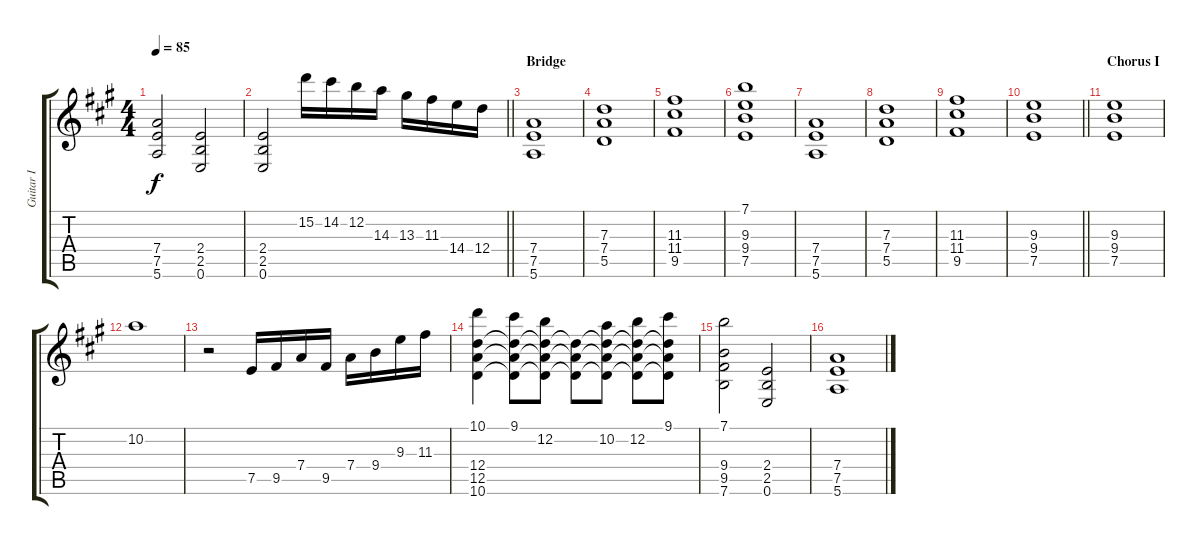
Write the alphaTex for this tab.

\track ("Guitar I" "Guitar I") {instrument distortionguitar}
\staff {score tabs}
\tuning (E4 B3 G3 D3 A2 E2) {hide}
\ts (4 4)
\tempo 85
\clef g2
\ks a
(7.4 7.5 5.6).2{dy f} (2.4 2.5 0.6).2 |
\barLineRight lightlight
(2.4 2.5 0.6).2 15.2.16 14.2.16 12.2.16 14.3.16 13.3.16 11.3.16 14.4.16 12.4.16 |
\section ("" "Bridge")
(7.4 7.5 5.6).1 |
(7.3 7.4 5.5).1 |
(11.3 11.4 9.5).1 |
(7.1 9.3 9.4 7.5).1 |
(7.4 7.5 5.6).1 |
(7.3 7.4 5.5).1 |
(11.3 11.4 9.5).1 |
\barLineRight lightlight
(9.3 9.4 7.5).1 |
\section ("" "Chorus I")
(9.3 9.4 7.5).1 |
10.2.1 |
r.2 7.5.16 9.5.16 7.4.16 9.5.16 7.4.16 9.4.16 9.3.16 11.3.16 |
(10.1 12.4 12.5 10.6).4 (9.1 12.4{t} 12.5{t} 10.6{t}).8 (12.2 12.4{t} 12.5{t} 10.6{t}).8 (12.4{t} 12.5{t} 10.6{t}).8 (10.2 12.4{t} 12.5{t} 10.6{t}).8 (12.2 12.4{t} 12.5{t} 10.6{t}).8 (9.1 12.4{t} 12.5{t} 10.6{t}).8 |
(7.1 9.4 9.5 7.6).2 (2.4 2.5 0.6).2 |
(7.4 7.5 5.6).1
